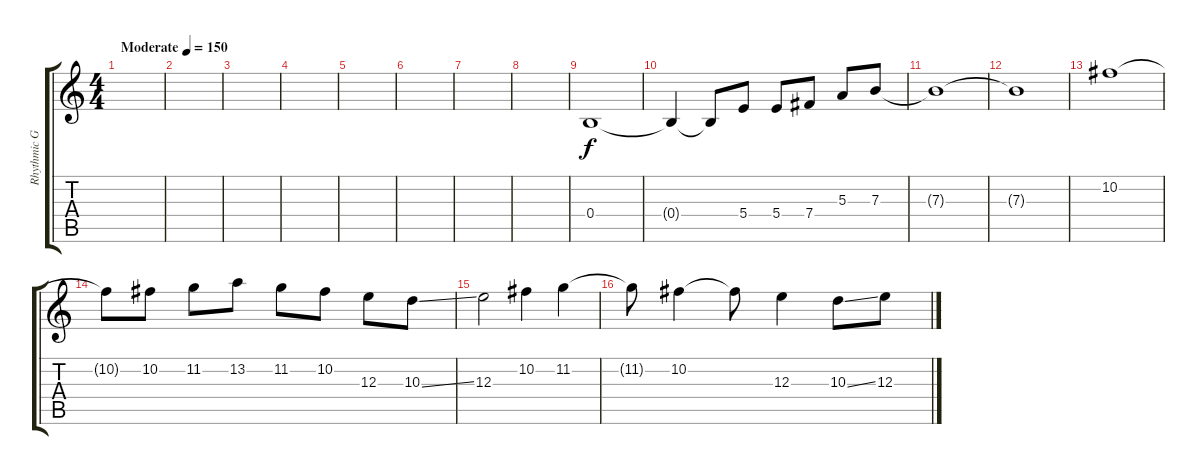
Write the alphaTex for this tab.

\track ("Rhythmic Guitar" "Rhythmic G") {instrument distortionguitar}
\staff {score tabs}
\tuning (Db4 Ab3 E3 B2 Gb2 B1) {hide}
\ts (4 4)
\tempo (150 "Moderate")
\clef g2
\ks c
|
|
|
|
|
|
|
|
0.4.1{instrument overdrivenguitar} |
0.4{t}.4 0.4{t}.8 5.4.8 5.4.8 7.4.8 5.3.8 7.3.8 |
7.3{t}.1 |
7.3{t}.1 |
10.2.1 |
10.2{t}.8 10.2.8 11.2.8 13.2.8 11.2.8 10.2.8 12.3.8 10.3{ss}.8 |
12.3.2 10.2.4 11.2.4 |
11.2{t}.8 10.2.4 10.2{t}.8 12.3.4 10.3{ss}.8 12.3.8
